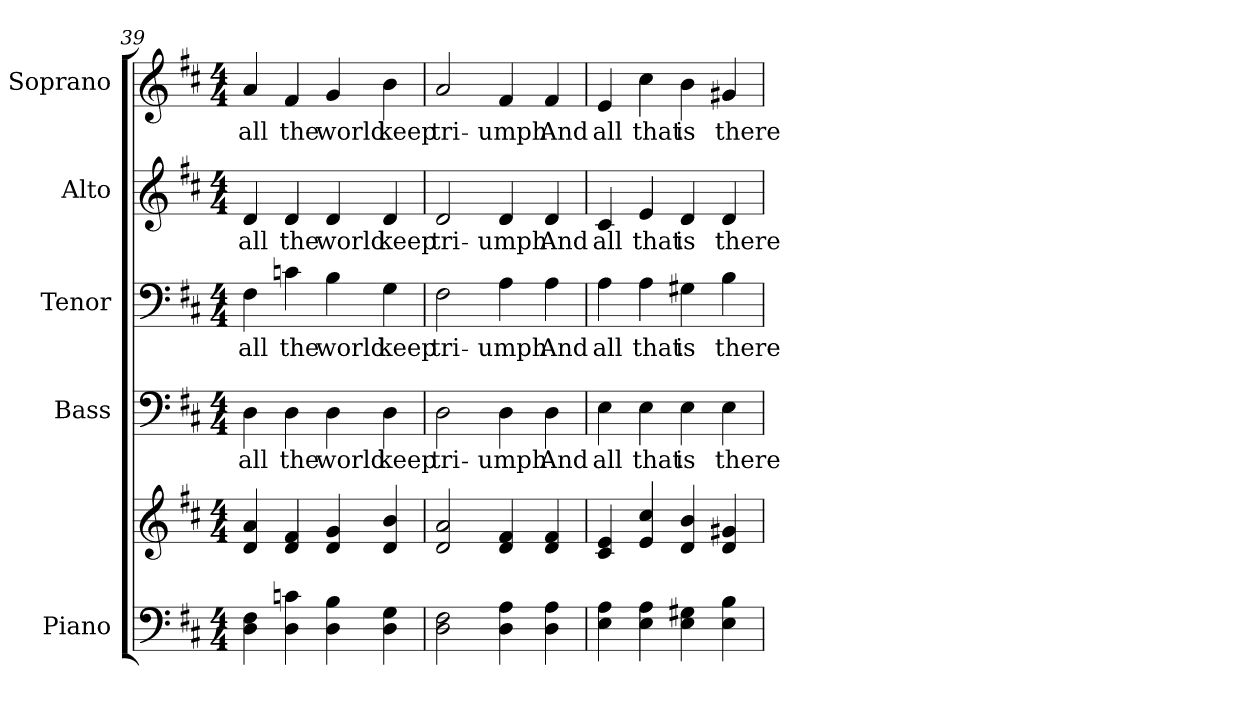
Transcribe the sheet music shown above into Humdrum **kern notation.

**kern	**kern	**kern	**text	**kern	**text	**kern	**text	**kern	**text
*part5	*part5	*part4	*part4	*part3	*part3	*part2	*part2	*part1	*part1
*staff6	*staff5	*staff4	*staff4	*staff3	*staff3	*staff2	*staff2	*staff1	*staff1
*I"Piano	*	*I"Bass	*	*I"Tenor	*	*I"Alto	*	*I"Soprano	*
*I'Pno.	*	*I'B.	*	*I'T.	*	*I'A.	*	*I'S.	*
!!LO:PB:g=z
*clefF4	*clefG2	*clefF4	*	*clefF4	*	*clefG2	*	*clefG2	*
*k[f#c#]	*k[f#c#]	*k[f#c#]	*	*k[f#c#]	*	*k[f#c#]	*	*k[f#c#]	*
*D:	*D:	*D:	*	*D:	*	*D:	*	*D:	*
*M4/4	*M4/4	*M4/4	*	*M4/4	*	*M4/4	*	*M4/4	*
=39	=39	=39	=39	=39	=39	=39	=39	=39	=39
!	!	!	!LO:LY:b:color=#000000	!	!	!	!	!	!
!	!	!	!	!	!LO:LY:b:color=#000000	!	!	!	!
!	!	!	!	!	!	!	!LO:LY:b:color=#000000	!	!
!	!	!	!	!	!	!	!	!	!LO:LY:b:color=#000000
4Di\ 4F#i	4di/ 4ai	4Di\	all	4F#i\	all	4di/	all	4ai/	all
!	!	!	!LO:LY:b:color=#000000	!	!	!	!	!	!
!	!	!	!	!	!LO:LY:b:color=#000000	!	!	!	!
!	!	!	!	!	!	!	!LO:LY:b:color=#000000	!	!
!	!	!	!	!	!	!	!	!	!LO:LY:b:color=#000000
4Di\ 4cni	4di/ 4f#i	4Di\	the	4cni\	the	4di/	the	4f#i/	the
!	!	!	!LO:LY:b:color=#000000	!	!	!	!	!	!
!	!	!	!	!	!LO:LY:b:color=#000000	!	!	!	!
!	!	!	!	!	!	!	!LO:LY:b:color=#000000	!	!
!	!	!	!	!	!	!	!	!	!LO:LY:b:color=#000000
4Di\ 4Bi	4di/ 4gi	4Di\	world	4Bi\	world	4di/	world	4gi/	world
!	!	!	!LO:LY:b:color=#000000	!	!	!	!	!	!
!	!	!	!	!	!LO:LY:b:color=#000000	!	!	!	!
!	!	!	!	!	!	!	!LO:LY:b:color=#000000	!	!
!	!	!	!	!	!	!	!	!	!LO:LY:b:color=#000000
4Di\ 4Gi	4di/ 4bi	4Di\	keep	4Gi\	keep	4di/	keep	4bi\	keep
=40	=40	=40	=40	=40	=40	=40	=40	=40	=40
!	!	!	!LO:LY:b:color=#000000	!	!	!	!	!	!
!	!	!	!	!	!LO:LY:b:color=#000000	!	!	!	!
!	!	!	!	!	!	!	!LO:LY:b:color=#000000	!	!
!	!	!	!	!	!	!	!	!	!LO:LY:b:color=#000000
2Di\ 2F#i	2di/ 2ai	2Di\	tri-	2F#i\	tri-	2di/	tri-	2ai/	tri-
!	!	!	!LO:LY:b:color=#000000	!	!	!	!	!	!
!	!	!	!	!	!LO:LY:b:color=#000000	!	!	!	!
!	!	!	!	!	!	!	!LO:LY:b:color=#000000	!	!
!	!	!	!	!	!	!	!	!	!LO:LY:b:color=#000000
4Di\ 4Ai	4di/ 4f#i	4Di\	-umph	4Ai\	-umph	4di/	-umph	4f#i/	-umph
!	!	!	!LO:LY:b:color=#000000	!	!	!	!	!	!
!	!	!	!	!	!LO:LY:b:color=#000000	!	!	!	!
!	!	!	!	!	!	!	!LO:LY:b:color=#000000	!	!
!	!	!	!	!	!	!	!	!	!LO:LY:b:color=#000000
4Di\ 4Ai	4di/ 4f#i	4Di\	And	4Ai\	And	4di/	And	4f#i/	And
!!LO:PB:g=z
=41	=41	=41	=41	=41	=41	=41	=41	=41	=41
!	!	!	!LO:LY:b:color=#000000	!	!	!	!	!	!
!	!	!	!	!	!LO:LY:b:color=#000000	!	!	!	!
!	!	!	!	!	!	!	!LO:LY:b:color=#000000	!	!
!	!	!	!	!	!	!	!	!	!LO:LY:b:color=#000000
4Ei\ 4Ai	4c#i/ 4ei	4Ei\	all	4Ai\	all	4c#i/	all	4ei/	all
!	!	!	!LO:LY:b:color=#000000	!	!	!	!	!	!
!	!	!	!	!	!LO:LY:b:color=#000000	!	!	!	!
!	!	!	!	!	!	!	!LO:LY:b:color=#000000	!	!
!	!	!	!	!	!	!	!	!	!LO:LY:b:color=#000000
4Ei\ 4Ai	4ei/ 4cc#i	4Ei\	that	4Ai\	that	4ei/	that	4cc#i\	that
!	!	!	!LO:LY:b:color=#000000	!	!	!	!	!	!
!	!	!	!	!	!LO:LY:b:color=#000000	!	!	!	!
!	!	!	!	!	!	!	!LO:LY:b:color=#000000	!	!
!	!	!	!	!	!	!	!	!	!LO:LY:b:color=#000000
4Ei\ 4G#Xi	4di/ 4bi	4Ei\	is	4G#Xi\	is	4di/	is	4bi\	is
!	!	!	!LO:LY:b:color=#000000	!	!	!	!	!	!
!	!	!	!	!	!LO:LY:b:color=#000000	!	!	!	!
!	!	!	!	!	!	!	!LO:LY:b:color=#000000	!	!
!	!	!	!	!	!	!	!	!	!LO:LY:b:color=#000000
4Ei\ 4Bi	4di/ 4g#Xi	4Ei\	there	4Bi\	there	4di/	there	4g#Xi/	there
=	=	=	=	=	=	=	=	=	=
*-	*-	*-	*-	*-	*-	*-	*-	*-	*-
